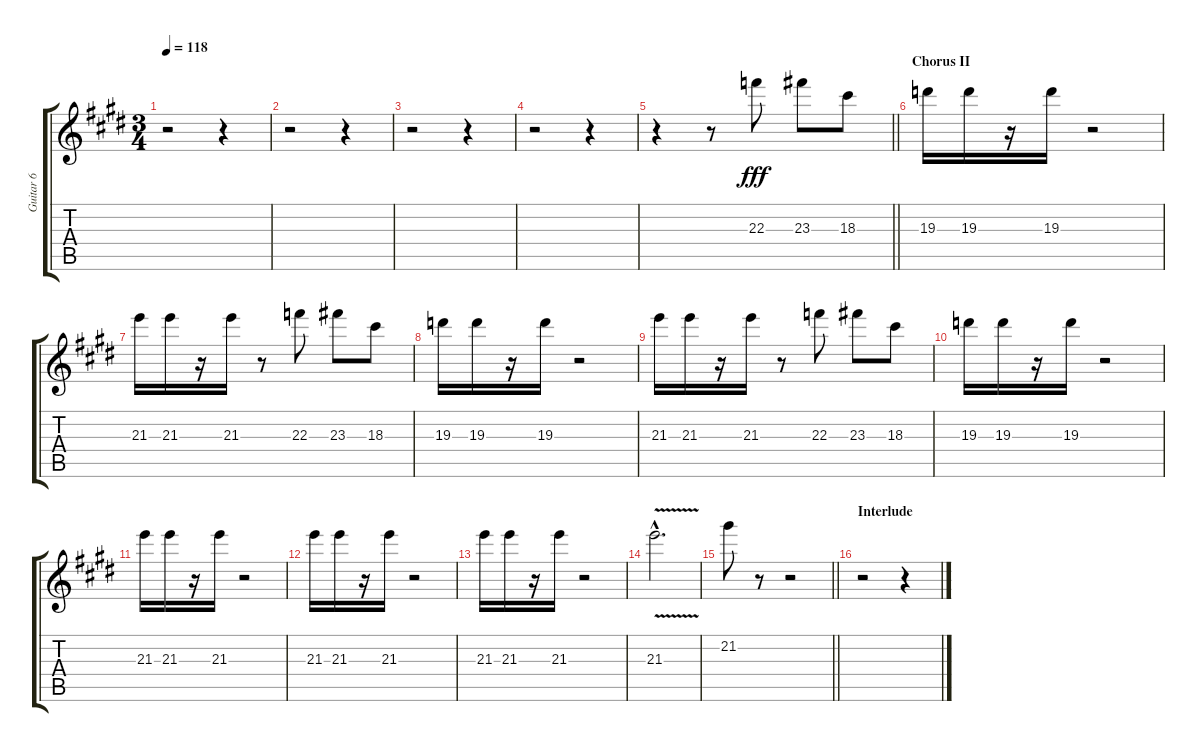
\track ("Guitar 6" "Guitar 6") {instrument distortionguitar}
\staff {score tabs}
\tuning (E4 B3 G3 D3 A2 E2) {hide}
\ts (3 4)
\tempo 118
\clef g2
\ks e
r.2{dy fff} r.4 |
r.2 r.4 |
r.2 r.4 |
r.2 r.4 |
\barLineRight lightlight
r.4 r.8 22.3.8 23.3.8 18.3.8 |
\section ("" "Chorus II")
19.3.16 19.3.16 r.16 19.3.16 r.2 |
21.3.16 21.3.16 r.16 21.3.16 r.8 22.3.8 23.3.8 18.3.8 |
19.3.16 19.3.16 r.16 19.3.16 r.2 |
21.3.16 21.3.16 r.16 21.3.16 r.8 22.3.8 23.3.8 18.3.8 |
19.3.16 19.3.16 r.16 19.3.16 r.2 |
21.3.16 21.3.16 r.16 21.3.16 r.2 |
21.3.16 21.3.16 r.16 21.3.16 r.2 |
21.3.16 21.3.16 r.16 21.3.16 r.2 |
21.3{v hac}.2{d} |
\barLineRight lightlight
21.2.8 r.8 r.2 |
\section ("" "Interlude")
r.2 r.4
